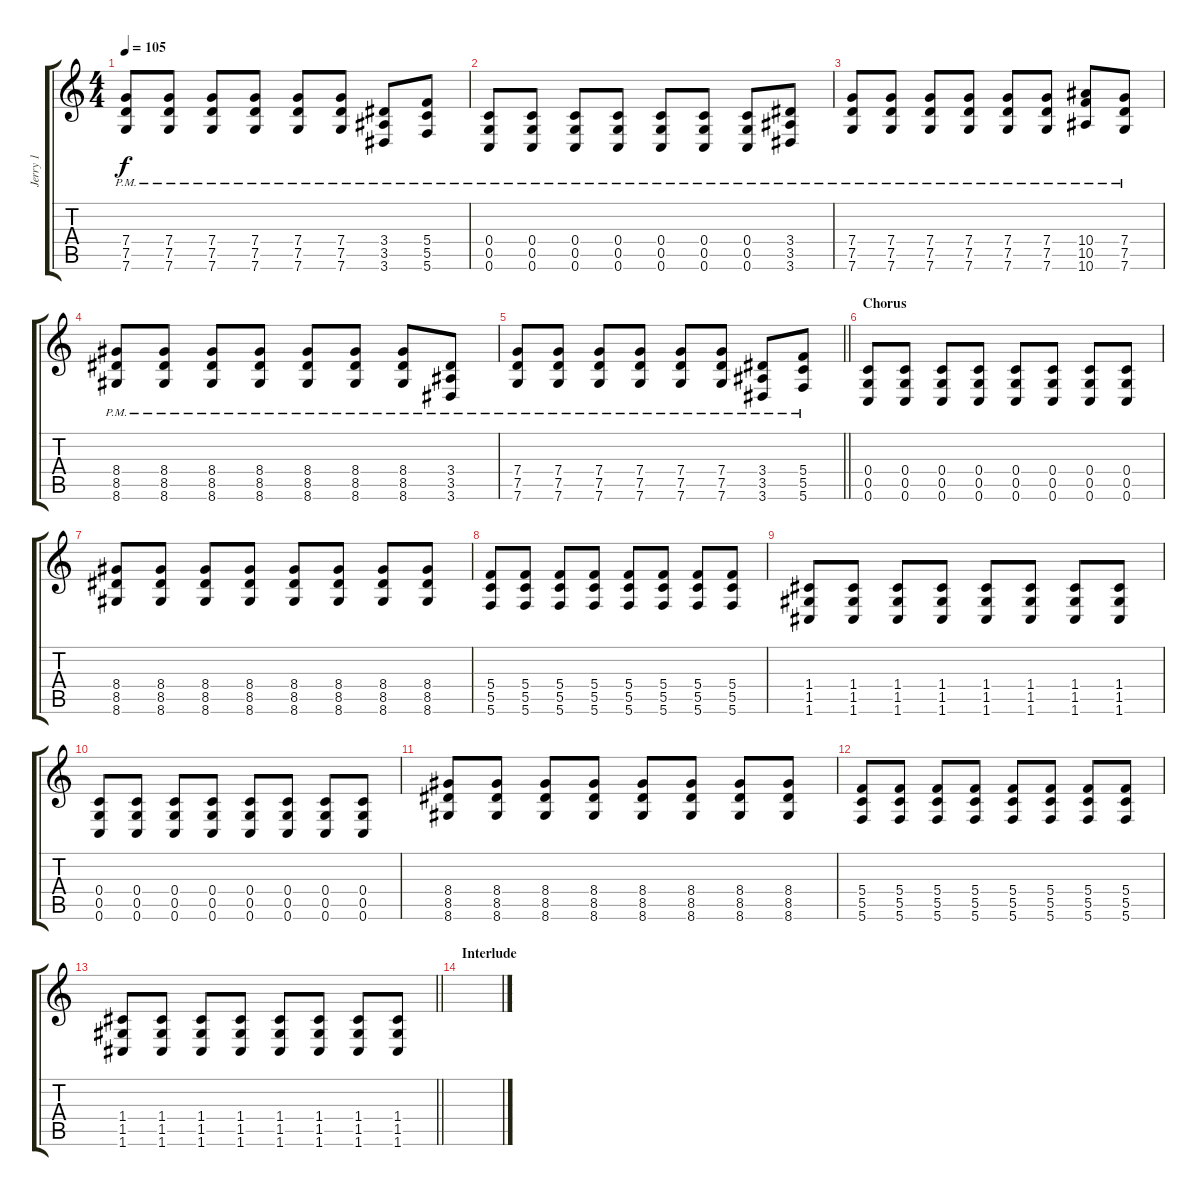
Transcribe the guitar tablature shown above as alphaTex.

\track ("Jerry 1" "Jerry 1") {instrument distortionguitar}
\staff {score tabs}
\tuning (D4 A3 F3 C3 G2 C2) {hide}
\ts (4 4)
\tempo 105
\clef g2
\ks c
(7.4{pm} 7.5{pm} 7.6{pm}).8{dy f} (7.4{pm} 7.5{pm} 7.6{pm}).8 (7.4{pm} 7.5{pm} 7.6{pm}).8 (7.4{pm} 7.5{pm} 7.6{pm}).8 (7.4{pm} 7.5{pm} 7.6{pm}).8 (7.4{pm} 7.5{pm} 7.6{pm}).8 (3.4{pm} 3.5{pm} 3.6{pm}).8 (5.4{pm} 5.5{pm} 5.6{pm}).8 |
(0.4{pm} 0.5{pm} 0.6{pm}).8 (0.4{pm} 0.5{pm} 0.6{pm}).8 (0.4{pm} 0.5{pm} 0.6{pm}).8 (0.4{pm} 0.5{pm} 0.6{pm}).8 (0.4{pm} 0.5{pm} 0.6{pm}).8 (0.4{pm} 0.5{pm} 0.6{pm}).8 (0.4{pm} 0.5{pm} 0.6{pm}).8 (3.4{pm} 3.5{pm} 3.6{pm}).8 |
(7.4{pm} 7.5{pm} 7.6{pm}).8 (7.4{pm} 7.5{pm} 7.6{pm}).8 (7.4{pm} 7.5{pm} 7.6{pm}).8 (7.4{pm} 7.5{pm} 7.6{pm}).8 (7.4{pm} 7.5{pm} 7.6{pm}).8 (7.4{pm} 7.5{pm} 7.6{pm}).8 (10.4{pm} 10.5{pm} 10.6{pm}).8 (7.4{pm} 7.5{pm} 7.6{pm}).8 |
(8.4{pm} 8.5{pm} 8.6{pm}).8 (8.4{pm} 8.5{pm} 8.6{pm}).8 (8.4{pm} 8.5{pm} 8.6{pm}).8 (8.4{pm} 8.5{pm} 8.6{pm}).8 (8.4{pm} 8.5{pm} 8.6{pm}).8 (8.4{pm} 8.5{pm} 8.6{pm}).8 (8.4{pm} 8.5{pm} 8.6{pm}).8 (3.4{pm} 3.5{pm} 3.6{pm}).8 |
\barLineRight lightlight
(7.4{pm} 7.5{pm} 7.6{pm}).8 (7.4{pm} 7.5{pm} 7.6{pm}).8 (7.4{pm} 7.5{pm} 7.6{pm}).8 (7.4{pm} 7.5{pm} 7.6{pm}).8 (7.4{pm} 7.5{pm} 7.6{pm}).8 (7.4{pm} 7.5{pm} 7.6{pm}).8 (3.4{pm} 3.5{pm} 3.6{pm}).8 (5.4{pm} 5.5{pm} 5.6{pm}).8 |
\section ("" "Chorus")
(0.4 0.5 0.6).8 (0.4 0.5 0.6).8 (0.4 0.5 0.6).8 (0.4 0.5 0.6).8 (0.4 0.5 0.6).8 (0.4 0.5 0.6).8 (0.4 0.5 0.6).8 (0.4 0.5 0.6).8 |
(8.4 8.5 8.6).8 (8.4 8.5 8.6).8 (8.4 8.5 8.6).8 (8.4 8.5 8.6).8 (8.4 8.5 8.6).8 (8.4 8.5 8.6).8 (8.4 8.5 8.6).8 (8.4 8.5 8.6).8 |
(5.4 5.5 5.6).8 (5.4 5.5 5.6).8 (5.4 5.5 5.6).8 (5.4 5.5 5.6).8 (5.4 5.5 5.6).8 (5.4 5.5 5.6).8 (5.4 5.5 5.6).8 (5.4 5.5 5.6).8 |
(1.4 1.5 1.6).8 (1.4 1.5 1.6).8 (1.4 1.5 1.6).8 (1.4 1.5 1.6).8 (1.4 1.5 1.6).8 (1.4 1.5 1.6).8 (1.4 1.5 1.6).8 (1.4 1.5 1.6).8 |
(0.4 0.5 0.6).8 (0.4 0.5 0.6).8 (0.4 0.5 0.6).8 (0.4 0.5 0.6).8 (0.4 0.5 0.6).8 (0.4 0.5 0.6).8 (0.4 0.5 0.6).8 (0.4 0.5 0.6).8 |
(8.4 8.5 8.6).8 (8.4 8.5 8.6).8 (8.4 8.5 8.6).8 (8.4 8.5 8.6).8 (8.4 8.5 8.6).8 (8.4 8.5 8.6).8 (8.4 8.5 8.6).8 (8.4 8.5 8.6).8 |
(5.4 5.5 5.6).8 (5.4 5.5 5.6).8 (5.4 5.5 5.6).8 (5.4 5.5 5.6).8 (5.4 5.5 5.6).8 (5.4 5.5 5.6).8 (5.4 5.5 5.6).8 (5.4 5.5 5.6).8 |
\barLineRight lightlight
(1.4 1.5 1.6).8 (1.4 1.5 1.6).8 (1.4 1.5 1.6).8 (1.4 1.5 1.6).8 (1.4 1.5 1.6).8 (1.4 1.5 1.6).8 (1.4 1.5 1.6).8 (1.4 1.5 1.6).8 |
\section ("" "Interlude")
